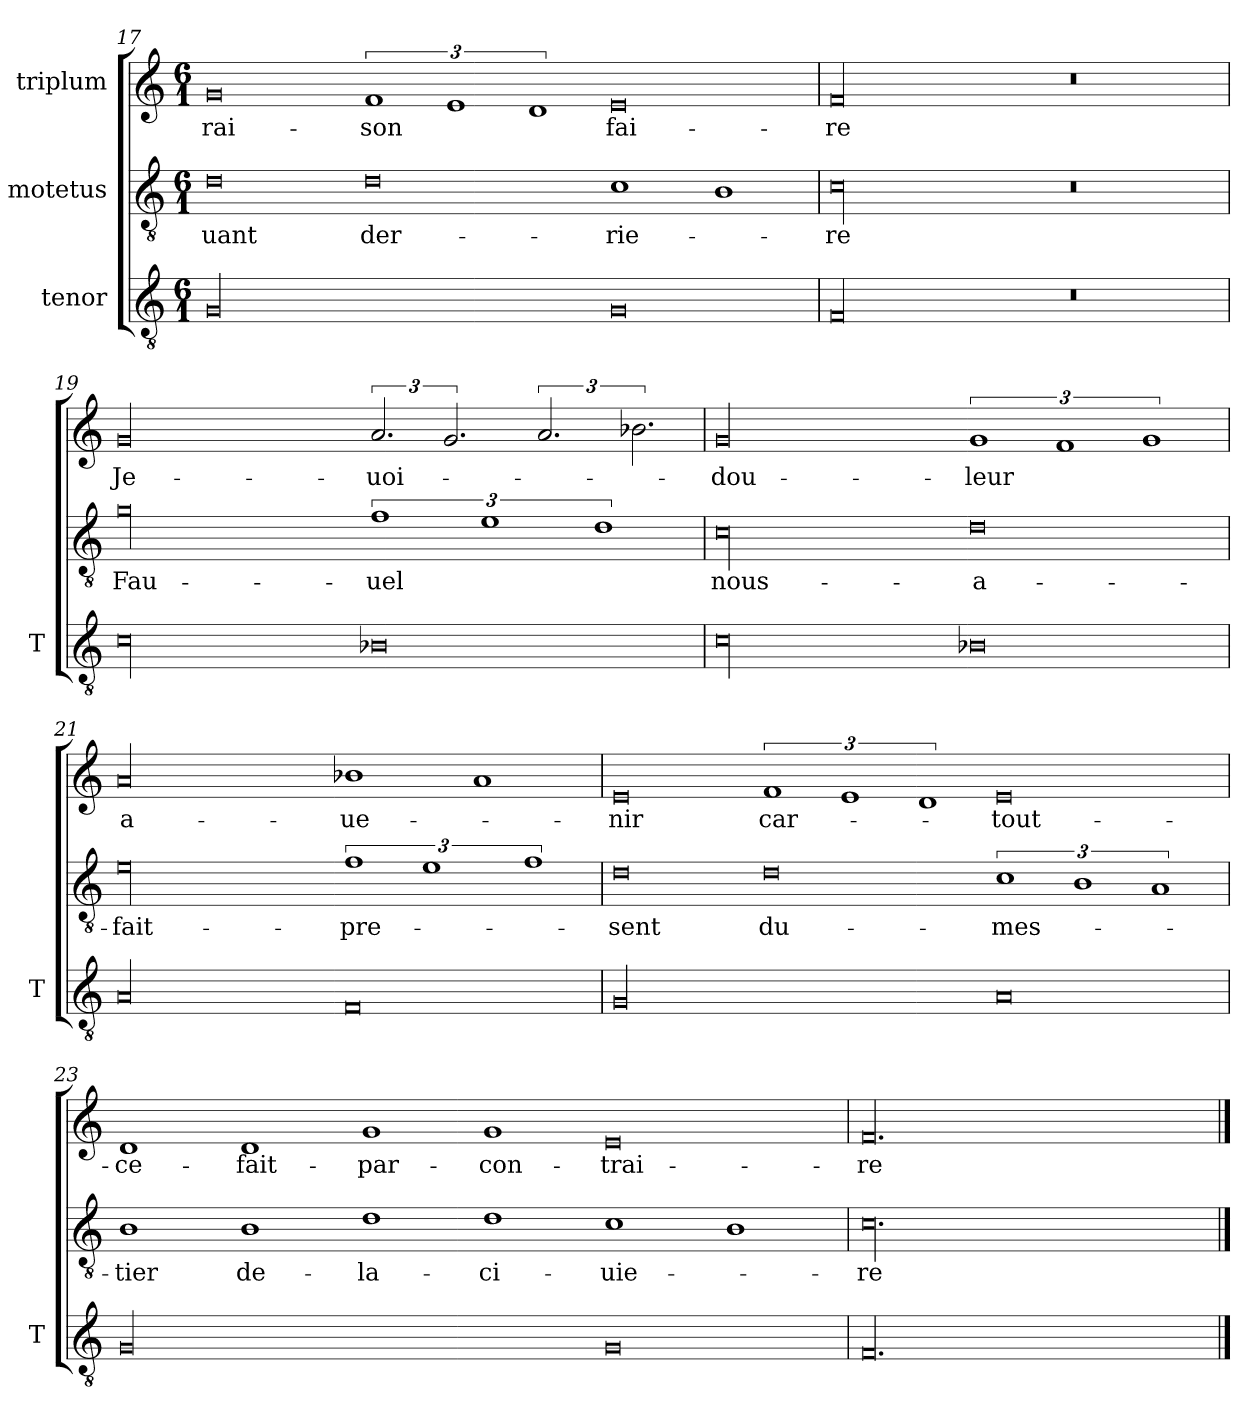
**kern	**kern	**text	**kern	**text
*part3	*part2	*part2	*part1	*part1
*staff3	*staff2	*staff2	*staff1	*staff1
*I"tenor	*I"motetus	*	*I"triplum	*
*I'T	*	*	*	*
*clefGv2	*clefGv2	*	*clefG2	*
*k[]	*k[]	*	*k[]	*
*C:	*C:	*	*C:	*
*M6/1	*M6/1	*	*M6/1	*
=17	=17	=17	=17	=17
00G/	0d\	-uant	0g/	rai-
.	0d\	der-	3%2f/	-son
.	.	.	3%2e/	.
.	.	.	3%2d/	.
0G/	1c\	-rie-	0e/	fai-
.	1B\	.	.	.
!!LO:LB:g=z
=18	=18	=18	=18	=18
00F/	00c\	-re	00f/	-re
0r	0r	.	0r	.
=19	=19	=19	=19	=19
00c\	00g\	Fau-	00g/	Je-
0B-Xi\	3%2f\	-uel	3.a/	uoi-
.	.	.	3.g/	.
.	3%2e\	.	.	.
.	.	.	3.a/	.
.	3%2d\	.	.	.
.	.	.	3.b-Xi\	.
=20	=20	=20	=20	=20
00c\	00c\	nous-	00g/	dou-
0B-X\	0d\	a-	3%2g/	-leur
.	.	.	3%2f/	.
.	.	.	3%2g/	.
=21	=21	=21	=21	=21
00A/	00e\	fait-	00a/	a-
0F/	3%2f\	pre-	1b-X\	-ue-
.	3%2e\	.	.	.
.	.	.	1a/	.
.	3%2f\	.	.	.
!!LO:LB:g=z
=22	=22	=22	=22	=22
00G/	0d\	-sent	0e/	-nir
.	0d\	du-	3%2f/	car-
.	.	.	3%2e/	.
.	.	.	3%2d/	.
0A/	3%2c\	mes-	0e/	tout-
.	3%2B\	.	.	.
.	3%2A/	.	.	.
=23	=23	=23	=23	=23
00G/	1B\	-tier	1d/	ce-
.	1B\	de-	1d/	fait-
.	1d\	la-	1g/	par-
.	1d\	ci-	1g/	con-
0G/	1c\	-uie-	0e/	-trai-
.	1B\	.	.	.
=24	=24	=24	=24	=24
00.F/	00.c\	-re	00.f/	-re
==	==	==	==	==
*-	*-	*-	*-	*-
